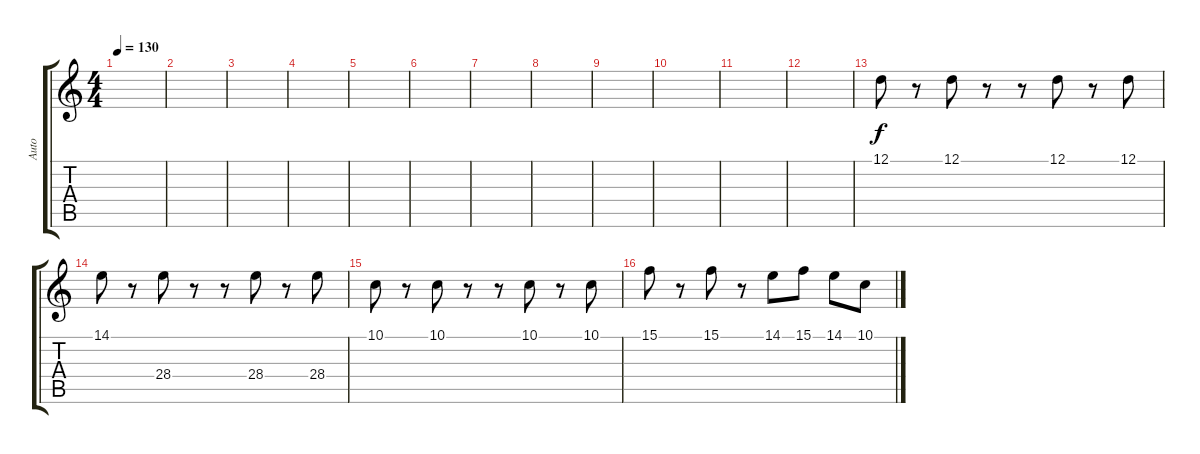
\track ("Auto" "Auto") {instrument orchestrahit}
\staff {score tabs}
\tuning (D4 A3 F3 C3 G2 C2) {hide}
\ts (4 4)
\tempo 130
\clef g2
\ks c
|
|
|
|
|
|
|
|
|
|
|
|
12.1.8{volume 14 instrument pad1newage} r.8 12.1.8 r.8 r.8 12.1.8 r.8 12.1.8 |
14.1.8 r.8 28.4.8 r.8 r.8 28.4.8 r.8 28.4.8 |
10.1.8 r.8 10.1.8 r.8 r.8 10.1.8 r.8 10.1.8 |
15.1.8 r.8 15.1.8 r.8 14.1.8 15.1.8 14.1.8 10.1.8
